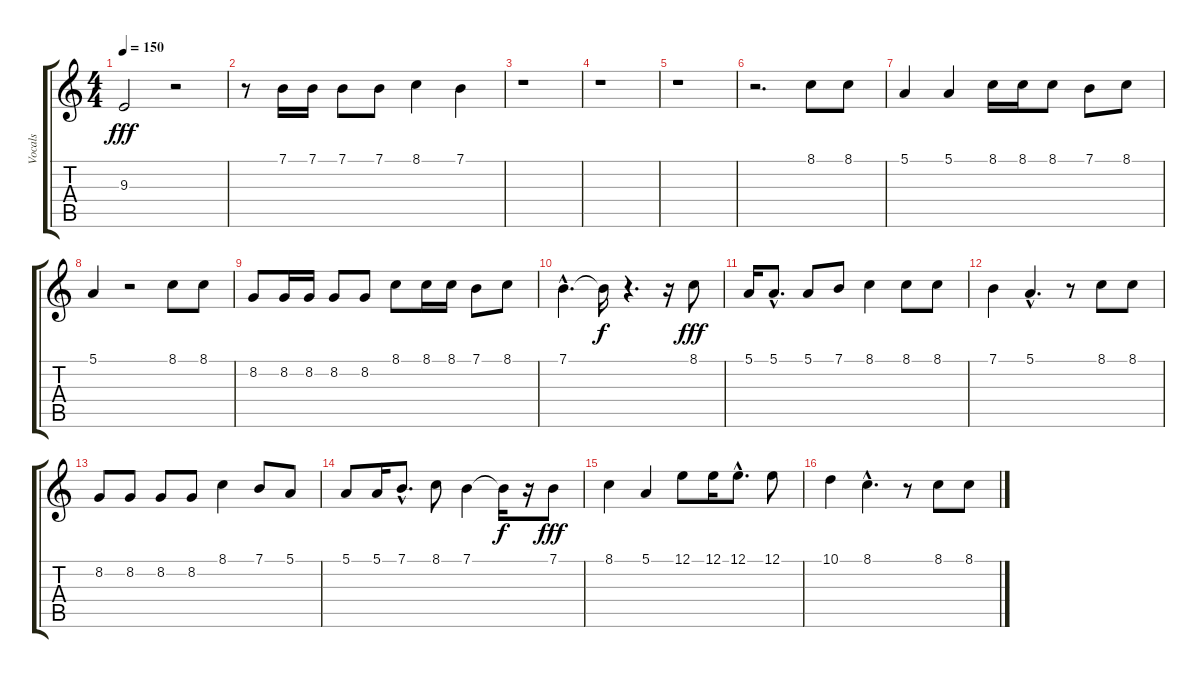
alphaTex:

\track ("Vocals" "Vocals") {instrument violin}
\staff {score tabs}
\tuning (E4 B3 G3 D3 A2 E2) {hide}
\ts (4 4)
\tempo 150
\clef g2
\ks c
9.3.2{dy fff} r.2 |
r.8 7.1.16 7.1.16 7.1.8 7.1.8 8.1.4 7.1.4 |
r.1 |
r.1 |
r.1 |
r.2{d} 8.1.8 8.1.8 |
5.1.4 5.1.4 8.1.16 8.1.16 8.1.8 7.1.8 8.1.8 |
5.1.4 r.2 8.1.8 8.1.8 |
8.2.8 8.2.16 8.2.16 8.2.8 8.2.8 8.1.8 8.1.16 8.1.16 7.1.8 8.1.8 |
7.1{hac}.4{d} 7.1{t}.16{dy f} r.4{d} r.16 8.1.8{dy fff} |
5.1.16 5.1{hac}.8{d} 5.1.8 7.1.8 8.1.4 8.1.8 8.1.8 |
7.1.4 5.1{hac}.4{d} r.8 8.1.8 8.1.8 |
8.2.8 8.2.8 8.2.8 8.2.8 8.1.4 7.1.8 5.1.8 |
5.1.8 5.1.16 7.1{hac}.8{d} 8.1.8 7.1.4 7.1{t}.16{dy f} r.16 7.1.8{dy fff} |
8.1.4 5.1.4 12.1.8 12.1.16 12.1{hac}.8{d} 12.1.8 |
10.1.4 8.1{hac}.4{d} r.8 8.1.8 8.1.8
